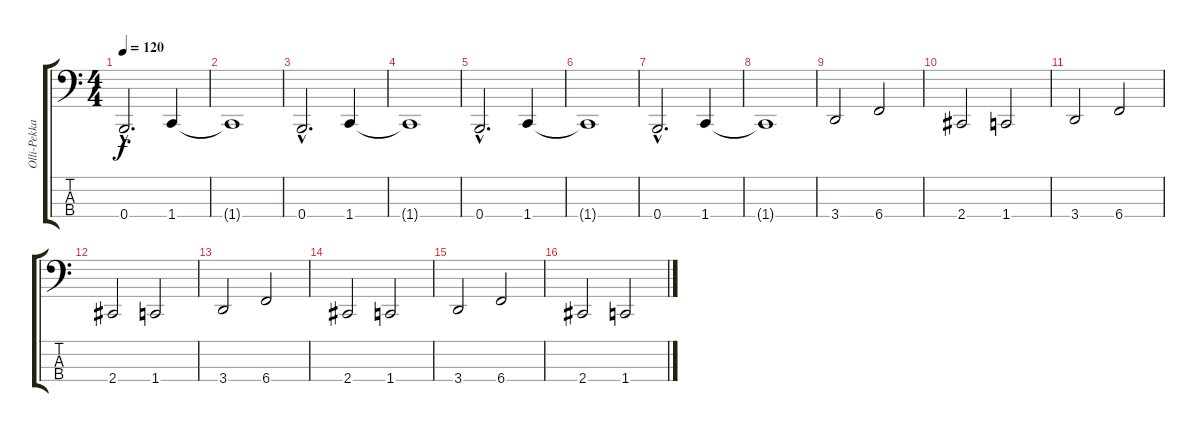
\track ("Olli-Pekka" "Olli-Pekka") {instrument electricbasspick}
\staff {score tabs}
\tuning (D2 A1 E1 B0) {hide}
\ts (4 4)
\tempo 120
\clef f4
\ks c
0.4{hac}.2{d dy f} 1.4.4 |
1.4{t}.1 |
0.4{hac}.2{d} 1.4.4 |
1.4{t}.1 |
0.4{hac}.2{d} 1.4.4 |
1.4{t}.1 |
0.4{hac}.2{d} 1.4.4 |
1.4{t}.1 |
3.4.2 6.4.2 |
2.4.2 1.4.2 |
3.4.2 6.4.2 |
2.4.2 1.4.2 |
3.4.2 6.4.2 |
2.4.2 1.4.2 |
3.4.2 6.4.2 |
2.4.2 1.4.2
